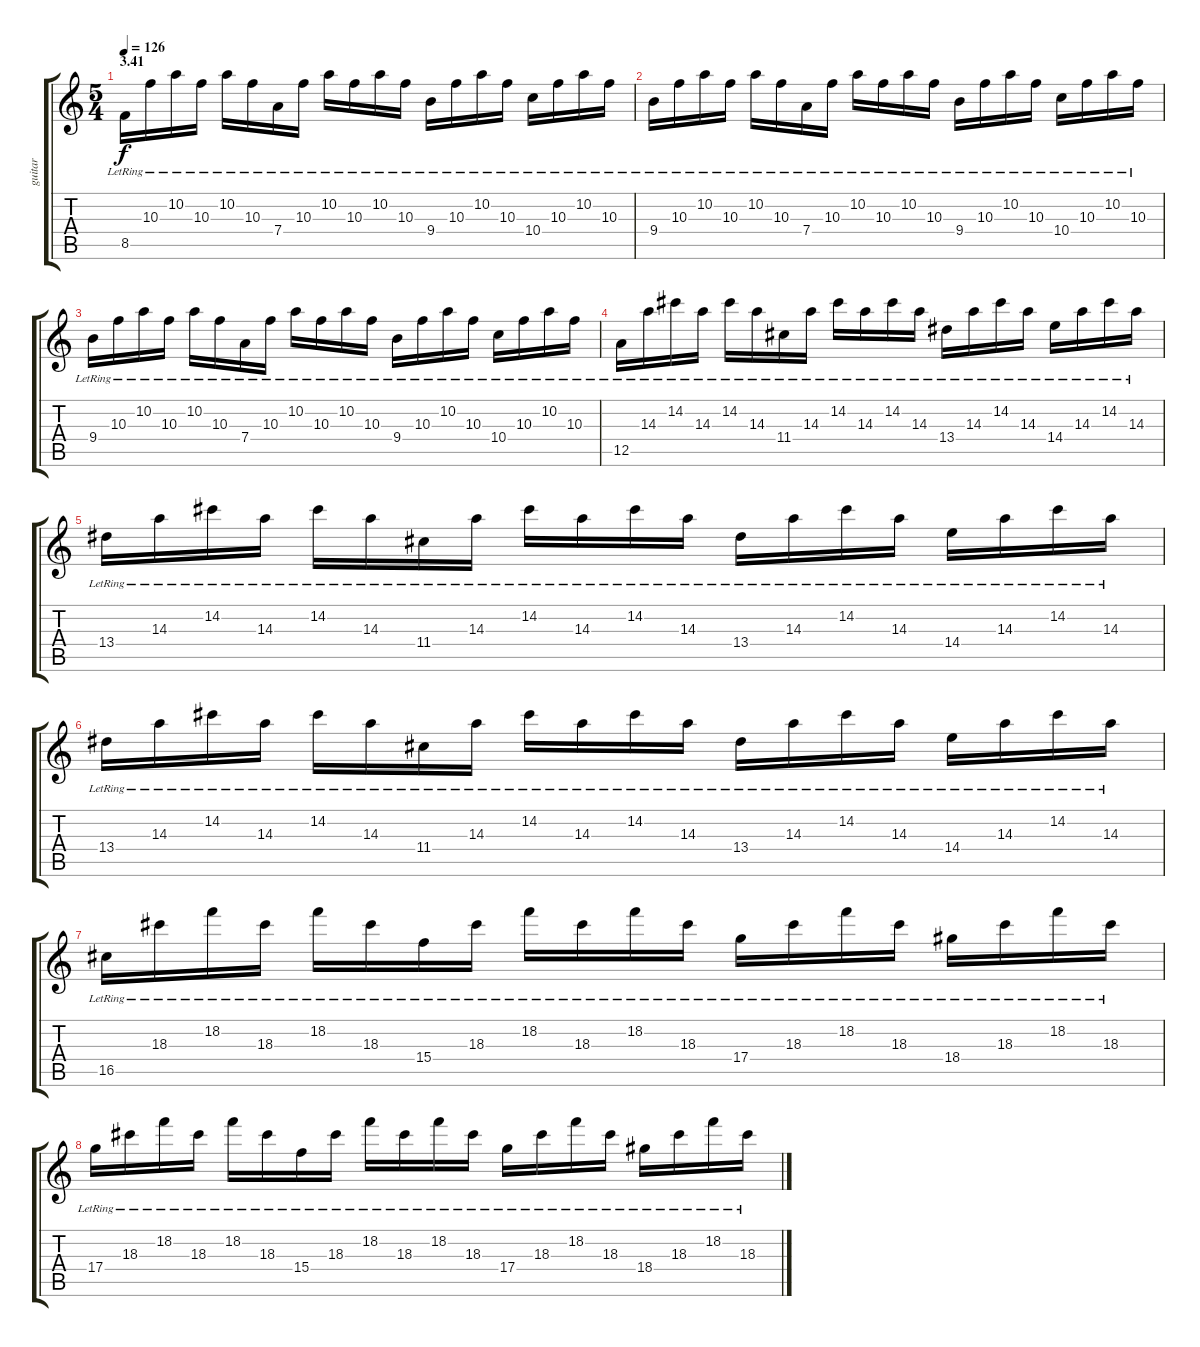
\track ("guitar" "guitar") {instrument electricguitarjazz}
\staff {score tabs}
\tuning (E4 B3 G3 D3 A2 E2) {hide}
\ts (5 4)
\section ("" "3.41")
\tempo 126
\clef g2
\ks c
8.5{lr}.16{dy f} 10.3{lr}.16 10.2{lr}.16 10.3{lr}.16 10.2{lr}.16 10.3{lr}.16 7.4{lr}.16 10.3{lr}.16 10.2{lr}.16 10.3{lr}.16 10.2{lr}.16 10.3{lr}.16 9.4{lr}.16 10.3{lr}.16 10.2{lr}.16 10.3{lr}.16 10.4{lr}.16 10.3{lr}.16 10.2{lr}.16 10.3{lr}.16 |
9.4{lr}.16 10.3{lr}.16 10.2{lr}.16 10.3{lr}.16 10.2{lr}.16 10.3{lr}.16 7.4{lr}.16 10.3{lr}.16 10.2{lr}.16 10.3{lr}.16 10.2{lr}.16 10.3{lr}.16 9.4{lr}.16 10.3{lr}.16 10.2{lr}.16 10.3{lr}.16 10.4{lr}.16 10.3{lr}.16 10.2{lr}.16 10.3{lr}.16 |
9.4{lr}.16 10.3{lr}.16 10.2{lr}.16 10.3{lr}.16 10.2{lr}.16 10.3{lr}.16 7.4{lr}.16 10.3{lr}.16 10.2{lr}.16 10.3{lr}.16 10.2{lr}.16 10.3{lr}.16 9.4{lr}.16 10.3{lr}.16 10.2{lr}.16 10.3{lr}.16 10.4{lr}.16 10.3{lr}.16 10.2{lr}.16 10.3{lr}.16 |
12.5{lr}.16 14.3{lr}.16 14.2{lr}.16 14.3{lr}.16 14.2{lr}.16 14.3{lr}.16 11.4{lr}.16 14.3{lr}.16 14.2{lr}.16 14.3{lr}.16 14.2{lr}.16 14.3{lr}.16 13.4{lr}.16 14.3{lr}.16 14.2{lr}.16 14.3{lr}.16 14.4{lr}.16 14.3{lr}.16 14.2{lr}.16 14.3{lr}.16 |
13.4{lr}.16 14.3{lr}.16 14.2{lr}.16 14.3{lr}.16 14.2{lr}.16 14.3{lr}.16 11.4{lr}.16 14.3{lr}.16 14.2{lr}.16 14.3{lr}.16 14.2{lr}.16 14.3{lr}.16 13.4{lr}.16 14.3{lr}.16 14.2{lr}.16 14.3{lr}.16 14.4{lr}.16 14.3{lr}.16 14.2{lr}.16 14.3{lr}.16 |
13.4{lr}.16 14.3{lr}.16 14.2{lr}.16 14.3{lr}.16 14.2{lr}.16 14.3{lr}.16 11.4{lr}.16 14.3{lr}.16 14.2{lr}.16 14.3{lr}.16 14.2{lr}.16 14.3{lr}.16 13.4{lr}.16 14.3{lr}.16 14.2{lr}.16 14.3{lr}.16 14.4{lr}.16 14.3{lr}.16 14.2{lr}.16 14.3{lr}.16 |
16.5{lr}.16 18.3{lr}.16 18.2{lr}.16 18.3{lr}.16 18.2{lr}.16 18.3{lr}.16 15.4{lr}.16 18.3{lr}.16 18.2{lr}.16 18.3{lr}.16 18.2{lr}.16 18.3{lr}.16 17.4{lr}.16 18.3{lr}.16 18.2{lr}.16 18.3{lr}.16 18.4{lr}.16 18.3{lr}.16 18.2{lr}.16 18.3{lr}.16 |
17.4{lr}.16 18.3{lr}.16 18.2{lr}.16 18.3{lr}.16 18.2{lr}.16 18.3{lr}.16 15.4{lr}.16 18.3{lr}.16 18.2{lr}.16 18.3{lr}.16 18.2{lr}.16 18.3{lr}.16 17.4{lr}.16 18.3{lr}.16 18.2{lr}.16 18.3{lr}.16 18.4{lr}.16 18.3{lr}.16 18.2{lr}.16 18.3{lr}.16
